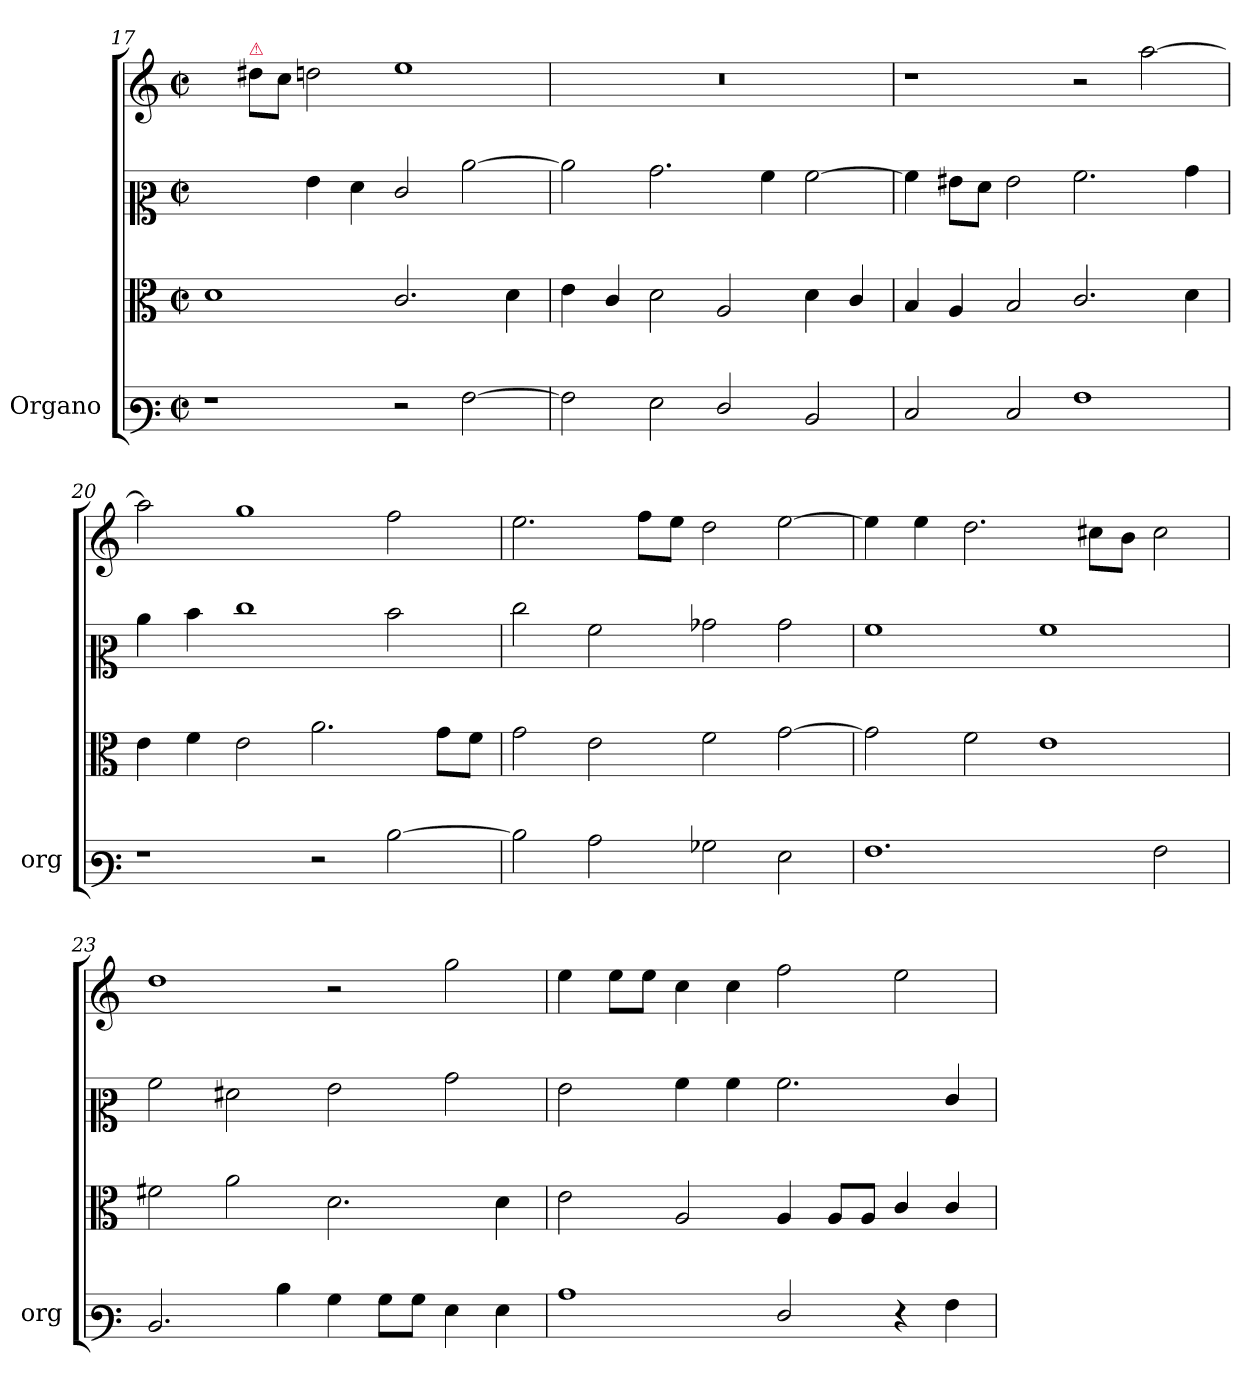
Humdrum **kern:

**kern	**kern	**kern	**kern
*part1	*part1	*part1	*part1
*staff4	*staff3	*staff2	*staff1
*I"Organo	*	*	*
*I'org	*	*	*
*clefF3	*clefC3	*clefC2	*clefG2
*k[]	*k[]	*k[]	*k[]
*M2/1	*M2/1	*M2/1	*M2/1
*met(c|)	*met(c|)	*met(c|)	*met(c|)
=17	=17	=17	=17
1r	1d	2ryy	4ryy
!	!	!	!LO:TX:a:color=crimson:t=⚠
.	.	.	8dd#X\L
.	.	.	8cc\J
.	.	4g\	2ddn\
.	.	4f\	.
2r	2.c/	2e/	1ee
[2A\	.	[2cc\	.
.	4d\	.	.
=18	=18	=18	=18
2A\]	4e\	2cc\]	0r
.	4c/	.	.
2G\	2d\	2.b\	.
2F/	2A/	.	.
.	.	4a\	.
2D/	4d\	[2a\	.
.	4c/	.	.
=19	=19	=19	=19
2E/	4B/	4a\]	1r
.	4A/	8g#X\L	.
.	.	8f\J	.
2E/	2B/	2g#\	.
1A	2.c/	2.a\	2r
.	.	.	[2aa\
.	4d\	4b\	.
=20	=20	=20	=20
1r	4e\	4cc\	2aa\]
.	4f\	4dd\	.
.	2e\	1ee	1gg
2r	2.a\	.	.
[2d\	.	2dd\	2ff\
.	8g\L	.	.
.	8f\J	.	.
=21	=21	=21	=21
2d\]	2g\	2ee\	2.ee\
2c\	2e\	2a\	.
.	.	.	8ff\L
.	.	.	8ee\J
2B-X\	2f\	2b-X\	2dd\
2G\	[2g\	2b-\	[2ee\
=22	=22	=22	=22
1.A	2g\]	1a	4ee\]
.	.	.	4ee\
.	2f\	.	2.dd\
.	1e	1a	.
.	.	.	8cc#X\L
.	.	.	8b\J
2A\	.	.	2cc#\
=23	=23	=23	=23
2.D/	2f#X\	2a\	1dd
.	2a\	2f#X\	.
4d\	.	.	.
4B\	2.d\	2g\	2r
8B\L	.	.	.
8B\J	.	.	.
4G\	.	2b\	2gg\
4G\	4d\	.	.
=24	=24	=24	=24
1c	2e\	2g\	4ee\
.	.	.	8ee\L
.	.	.	8ee\J
.	2A/	4a\	4cc\
.	.	4a\	4cc\
2F/	4A/	2.a\	2ff\
.	8A/L	.	.
.	8A/J	.	.
4r	4c/	.	2ee\
4A\	4c/	4e/	.
=	=	=	=
*-	*-	*-	*-
